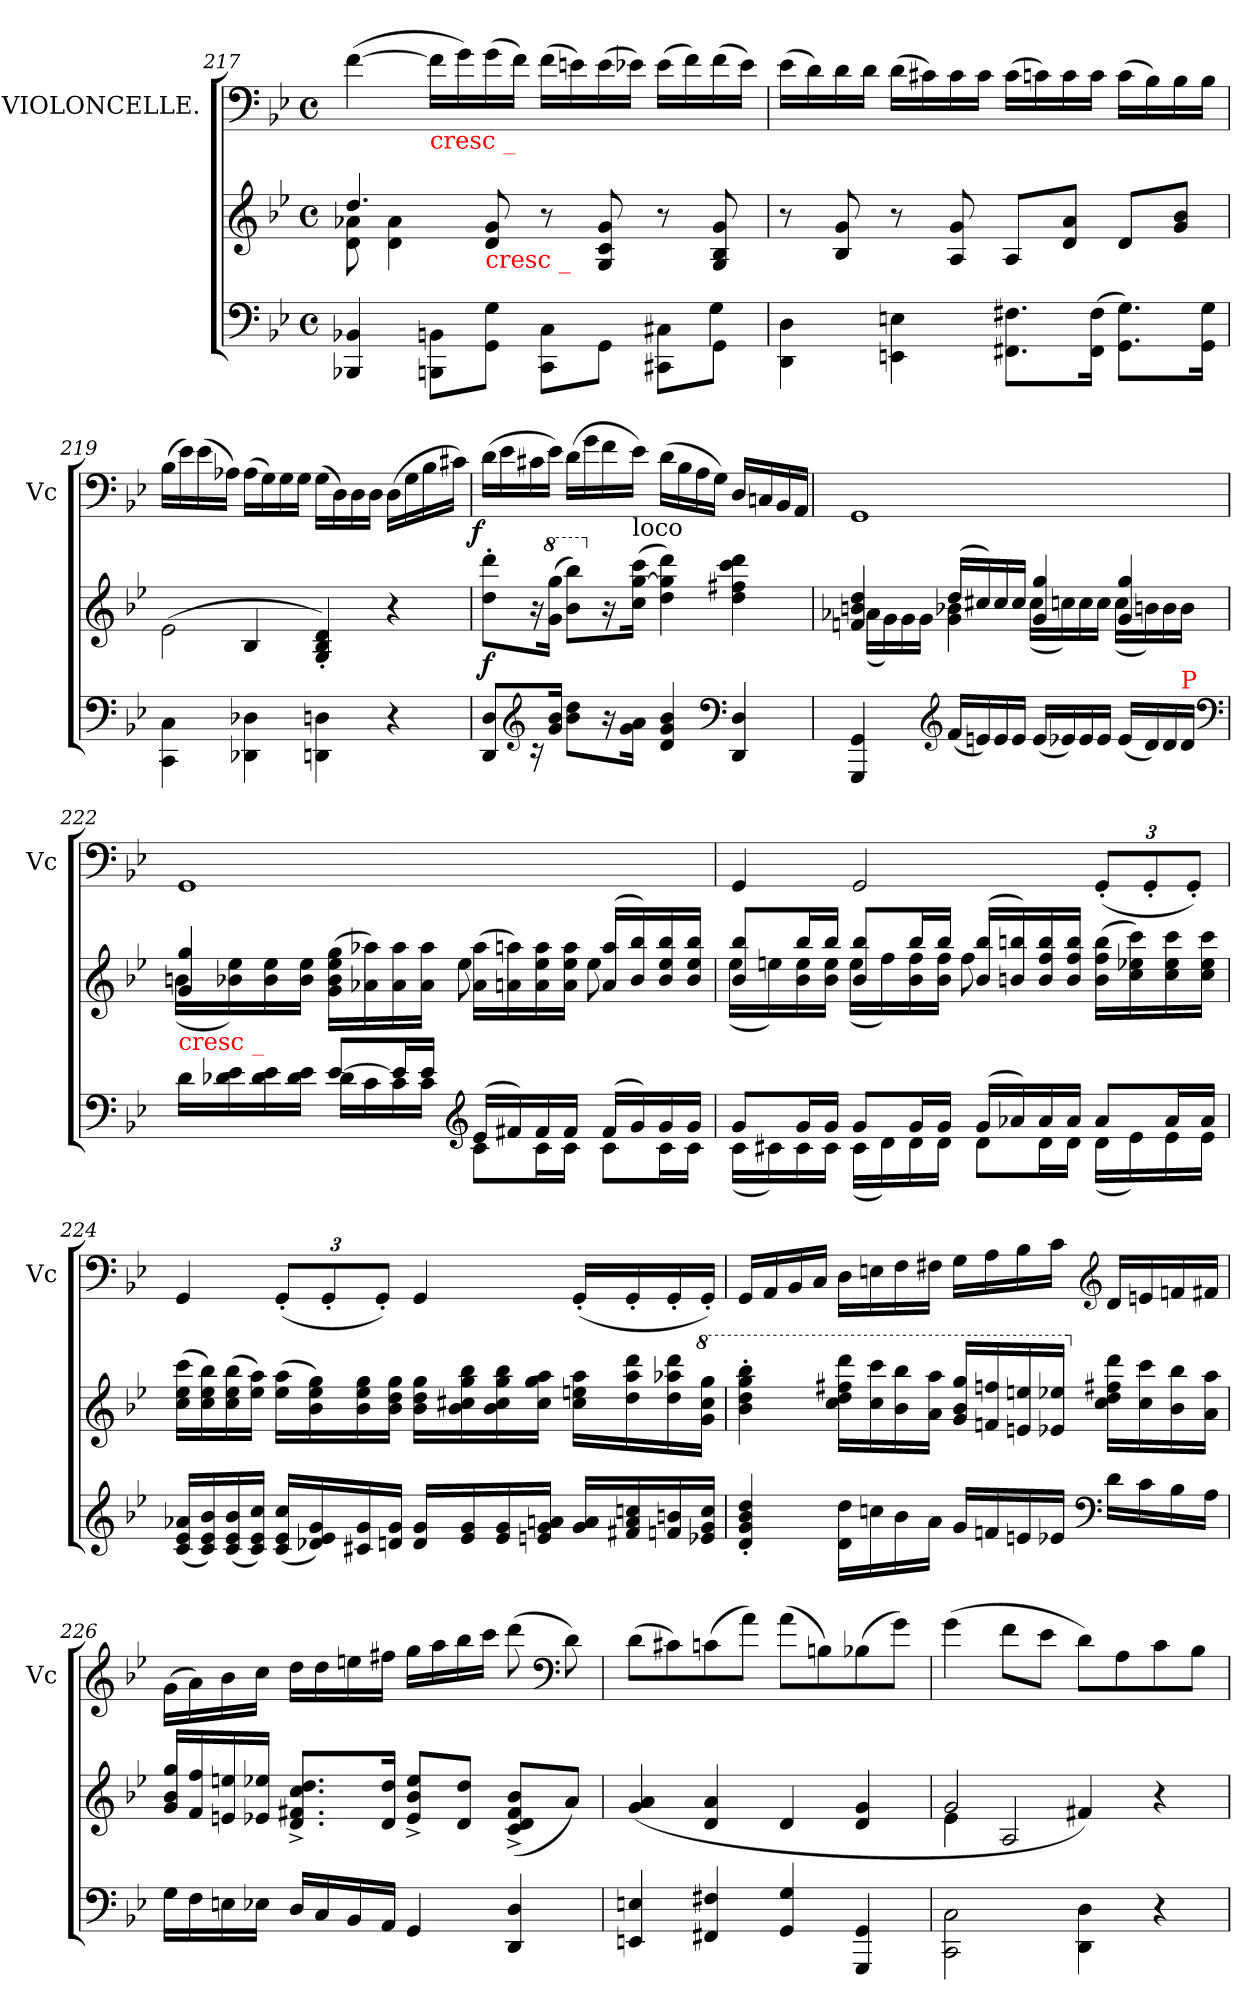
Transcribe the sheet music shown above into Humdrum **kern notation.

**kern	**kern	**dynam	**kern	**dynam
*part2	*part2	*part2	*part1	*part1
*staff3	*staff2	*staff2/3	*staff1	*staff1
*	*	*	*I"VIOLONCELLE.	*
*	*	*	*I'Vc	*
*clefF4	*clefG2	*	*clefF4	*
*k[b-e-]	*k[b-e-]	*	*k[b-e-]	*
*M4/4	*M4/4	*	*M4/4	*
*met(c)	*met(c)	*	*met(c)	*
=217	=217	=217	=217	=217
*^	*^	*	*	*
4BB-X 4BBB-X	2.ryy	4.dd	8a-X 8d	.	(>[4f!	.
.	.	.	4a- 4d	.	.	.
!	!	!	!	!	!LO:TX:b:color=red:t=cresc _	!
8BBn\ 8BBBn\L	.	.	.	.	16f!\LL]	.
.	.	.	.	.	16g!)	.
!	!	!LO:TX:b:color=red:t=cresc _	!	!	!	!
8G 8GGJ	.	8g 8d	8ryy	.	(>16g!	.
.	.	.	.	.	16f!JJ)	.
8C\ 8CC\L	.	8r	2ryy	.	(>16f!\LL	.
.	.	.	.	.	16en!)	.
8GGJ	.	8g/ 8c/ 8G/	.	.	(>16e!	.
.	.	.	.	.	16e-X!JJ)	.
8C#X\ 8CC#X\L	8ryy	8r	.	.	(>16e-!\LL	.
.	.	.	.	.	16f!)	.
!	!LO:N:vis=4	!	!	!	!	!
8GGJ	8G\	8g/ 8B-/ 8G/	.	.	(>16f!	.
.	.	.	.	.	16e-!JJ)	.
*v	*v	*	*	*	*	*
*	*v	*v	*	*	*
=218	=218	=218	=218	=218
4D\ 4DD\	8r	.	(>16e-!\LL	.
.	.	.	16d!)	.
.	8g 8B-	.	16d!	.
.	.	.	16d!JJ	.
4En\ 4EEn\	8r	.	(>16d!LL	.
.	.	.	16c#X!)	.
.	8g 8A	.	16c#!\	.
.	.	.	16c#!JJ	.
8.F#X\ 8.FF#X\L	8A/L	.	(>16c#!\LL	.
.	.	.	16cn!)	.
.	8a 8dJ	.	16c!	.
(>16F# 16FF#Jk	.	.	16c!JJ	.
8.G\ 8.GG\L)	8dL	.	(>16c!\LL	.
.	.	.	16B-!)	.
.	8b- 8gJ	.	16B-!	.
16G 16GGJk	.	.	16B-!JJ	.
=219	=219	=219	=219	=219
*	*^	*	*	*
4C\ 4CC\	4ryy	(>2e-	.	(>16B-!\LL	.
.	.	.	.	16e-!)	.
.	.	.	.	(>16e-!	.
.	.	.	.	16A-X!JJ)	.
4D-X\ 4DD-X\	4B-/	.	.	(>16A-!LL	.
.	.	.	.	16G!\)	.
.	.	.	.	16G!	.
.	.	.	.	16G!JJ	.
4Dn\ 4DDn\	4ryy	4d'>/ 4B-'>/ 4G'>/)	.	(>16G!LL	.
.	.	.	.	16D!\)	.
.	.	.	.	16D!	.
.	.	.	.	16D!JJ	.
4r	4ryy	4r	.	(>16D!LL	.
.	.	.	.	16G!\	.
.	.	.	.	16B-!	.
.	.	.	.	16c#X!JJ)	.
*	*v	*v	*	*	*
=220	=220	=220	=220	=220
!	!	!	!	!LO:DY:rj
8D 8DDL	8ddd'> 8dd'>L	f	(>16d!\LL	f
.	.	.	16e-!	.
*clefG2	*	*	*	*
16r	16r	.	16c#X!	.
*	*8va	*	*	*
16b- 16gJk	(>16ggg 16ggJk	.	16e-!JJ)	.
8dd 8b-L	8bbb- 8bb-L)	.	(>16d!\LL	.
.	.	.	16g!	.
*	*X8va	*	*	*
16r	16r	.	16f!	.
!	!LO:TX:a:t=loco	!	!	!
16a 16gJk	(>16ccc [16gg 16ccJk	.	16e-!JJ)	.
4b- 4g 4d	4ddd 4gg] 4dd)	.	(>16d!\LL	.
.	.	.	16B-!	.
.	.	.	16A!	.
.	.	.	16G!JJ)	.
*clefF4	*	*	*	*
4D 4DD	4ddd 4ccc 4ff#X 4dd	.	16D!LL	.
.	.	.	16Cn!	.
.	.	.	16BB-!	.
.	.	.	16AA!JJ	.
=221	=221	=221	=221	=221
*	*^	*	*	*
4GG 4GGG	4dd/ 4bn/ 4fn/	(>16a-XLL	.	1GG!	.
.	.	16g)	.	.	.
.	.	16g	.	.	.
.	.	16gJJ	.	.	.
*clefG2	*	*	*	*	*
(<16fLL	(>16ddLL	4b-X 4g	.	.	.
16en)	16cc#X)	.	.	.	.
16e	16cc#	.	.	.	.
16eJJ	16cc#JJ	.	.	.	.
(<16eLL	4gg 4g	(>16cc#LL	.	.	.
16e-X)	.	16ccn)	.	.	.
16e-	.	16cc	.	.	.
16e-JJ	.	16ccJJ	.	.	.
(<16e-LL	4gg 4g	(>16ccLL	.	.	.
16d)	.	16bn)	.	.	.
16d	.	16b	.	.	.
!LO:TX:a:color=red:t=P	!	!	!	!	!
16dJJ	.	16bJJ	.	.	.
*clefF4	*	*	*	*	*
=222	=222	=222	=222	=222	=222
*^	*	*	*	*	*
!	!	!LO:TX:b:color=red:t=cresc _	!	!	!	!
16dLL	4ryy	4gg 4g	(>16bnLL	.	1GG!	.
16e- 16d-X	.	.	16ee- 16b-X)	.	.	.
16e- 16d-	.	.	16ee- 16b-	.	.	.
16e- 16d-JJ	.	.	16ee- 16b-JJ	.	.	.
[8e-L	16d-LL	4ryy	(>16gg 16ee- 16b- 16gLL	.	.	.
.	16c	.	16aa-X 16a-X)	.	.	.
16e-L]	16c	.	16aa- 16a-	.	.	.
16e-JJ	16cJJ	.	16aa- 16a-JJ	.	.	.
*clefG2	*	*	*	*	*	*
(<16e-LL	8cL	(>16aa-\ 16a-\LL	8ee-	.	.	.
16f#X)	.	16aan\ 16an\)	.	.	.	.
16f#	16cL	16aa\ 16ee-\ 16a\	8ryy	.	.	.
16f#JJ	16cJJ	16aa\ 16ee-\ 16a\JJ	.	.	.	.
(<16f#LL	8cL	(>16aa 16aLL	8ee-	.	.	.
16g)	.	16bb- 16b-)	.	.	.	.
16g	16cL	16bb- 16ee- 16b-	8ryy	.	.	.
16gJJ	16cJJ	16bb- 16ee- 16b-JJ	.	.	.	.
=223	=223	=223	=223	=223	=223	=223
8gL	(>16cLL	8bb- 8b-L	(>16ee-LL	.	4GG!	.
.	16c#X)	.	16een)	.	.	.
16gL	16c#	16bb-L	16ee 16b-	.	.	.
16gJJ	16c#JJ	16bb-JJ	16ee 16b-JJ	.	.	.
8gL	(>16c#LL	8bb- 8b-L	(>16eeLL	.	2GG!	.
.	16d)	.	16ff)	.	.	.
16gL	16d	16bb-L	16ff 16b-	.	.	.
16gJJ	16dJJ	16bb-JJ	16ff 16b-JJ	.	.	.
(<16gLL	8dL	(>16bb- 16b-LL	8ff\	.	.	.
16a-X)	.	16bbn 16bn)	.	.	.	.
16a-	16dL	16bb 16ff 16b	8ryy	.	.	.
16a-JJ	16dJJ	16bb 16ff 16bJJ	.	.	.	.
*	*	*	*	*	*Xbrackettup	*
8a-L	(>16dLL	4ryy	(>16bb\ 16ff\ 16b\LL	.	(<12GG'!L	.
.	16e-)	.	16ccc 16ee-X 16cc)	.	.	.
.	.	.	.	.	12GG'!	.
16a-L	16e-	.	16ccc 16ee- 16cc	.	.	.
.	.	.	.	.	12GG'!J)	.
16a-JJ	16e-JJ	.	16ccc 16ee- 16ccJJ	.	.	.
*v	*v	*	*	*	*	*
*	*v	*v	*	*	*
=224	=224	=224	=224	=224
(>16a-X 16e- 16cLL	(>16ccc 16ee- 16ccLL	.	4GG!	.
16b- 16e- 16c)	16bb- 16ee- 16cc)	.	.	.
(>16b- 16e- 16c	(>16bb- 16ee- 16cc	.	.	.
16cc 16e- 16cJJ)	16aa 16ee-JJ)	.	.	.
(>16cc 16e- 16cLL	(>16aa 16ee-LL	.	(<12GG'!L	.
16g 16e- 16d-X)	16gg 16ee- 16b-)	.	.	.
.	.	.	12GG'!	.
16g 16c#X	16gg 16ee- 16b-	.	.	.
.	.	.	12GG'!J)	.
16g 16dnJJ	16gg 16dd 16b-JJ	.	.	.
16g 16dLL	16gg 16dd 16b-LL	.	4GG!	.
16g 16e-	16bb- 16gg 16cc#X 16b-	.	.	.
16g 16e-	16bb- 16gg 16cc# 16b-	.	.	.
16an 16g 16enJJ	16aa 16gg 16cc#JJ	.	.	.
16a 16gLL	16aa 16een 16cc#LL	.	(<16GG'!LL	.
16ccn 16a 16f#X	16ddd 16aa 16dd	.	16GG'!	.
16bn 16fn	16ddd 16aa-X 16dd	.	16GG'!	.
*	*8va	*	*	*
16cc 16g 16e-XJJ	16ggg 16ccc# 16ggJJ	.	16GG'!JJ)	.
=225	=225	=225	=225	=225
4dd'< 4b-'< 4g'< 4d'<	4bbb-'> 4ggg'> 4ddd'> 4bb-'>	.	16GG!LL	.
.	.	.	16AA!	.
.	.	.	16BB-!	.
.	.	.	16C!JJ	.
16dd\ 16d\LL	16dddd 16fff#X 16ddd 16cccLL	.	16D!\LL	.
16ccn	16cccc 16ccc	.	16En!	.
16b-	16bbb- 16bb-	.	16F!	.
16aJJ	16aaa 16aaJJ	.	16F#X!JJ	.
16gLL	16ggg/ 16bb-/ 16gg/LL	.	16G!\LL	.
16fn	16fffn 16ffn	.	16A!	.
16en	16eeen 16een	.	16B-!	.
16e-XJJ	16eee-X 16ee-XJJ	.	16c!JJ	.
*clefF4	*	*	*clefG2	*
*	*X8va	*	*	*
16dLL	16ddd 16ff#X 16dd 16ccLL	.	16d!LL	.
16c	16ccc 16cc	.	16en!	.
16B-	16bb- 16b-	.	16fn!	.
16AJJ	16aa 16aJJ	.	16f#X!JJ	.
=226	=226	=226	=226	=226
16GLL	16gg 16b- 16gLL	.	(>16g!LL	.
16F	16ff 16f	.	16a!)	.
16En	16een/ 16en/	.	16b-!\	.
16E-XJJ	16ee-X 16e-XJJ	.	16cc!JJ	.
16DLL	8.dd^< 8.cc^< 8.f#X^< 8.d^<L	.	16dd!\LL	.
16C	.	.	16dd!	.
16BB-	.	.	16een!	.
16AAJJ	16dd 16dJk	.	16ff#X!JJ	.
4GG	8ee-^< 8b-^< 8e-^<L	.	16gg!\LL	.
.	.	.	16aa!	.
.	8dd 8dJ	.	16bb-!	.
.	.	.	16ccc!JJ	.
4D 4DD	(<8b-^< 8f#^< 8d^< 8c^<L	.	(>8ddd!	.
*	*	*	*clefF4	*
.	8aJ)	.	8d!)	.
=227	=227	=227	=227	=227
4En 4EEn	(>4a 4g	.	(>8d!\L	.
.	.	.	8c#X!)	.
4F#X 4FF#X	4a 4d	.	(>8cn!	.
.	.	.	8a!J)	.
4G 4GG	4d	.	(>8a!L	.
.	.	.	8Bn!)	.
4GG 4GGG	4g 4d	.	(>8B-X!\	.
.	.	.	8g!J)	.
=228	=228	=228	=228	=228
*	*^	*	*	*
2C\ 2CC\	2g	4e-	.	(>4g!	.
.	.	2A/	.	8f!\L	.
.	.	.	.	8e-!J	.
4D\ 4DD\	4f#X)	.	.	8d!L)	.
.	.	.	.	8A!\	.
4r	4r	4ryy	.	8c!	.
.	.	.	.	8B-!J	.
*	*v	*v	*	*	*
=	=	=	=	=
*-	*-	*-	*-	*-
